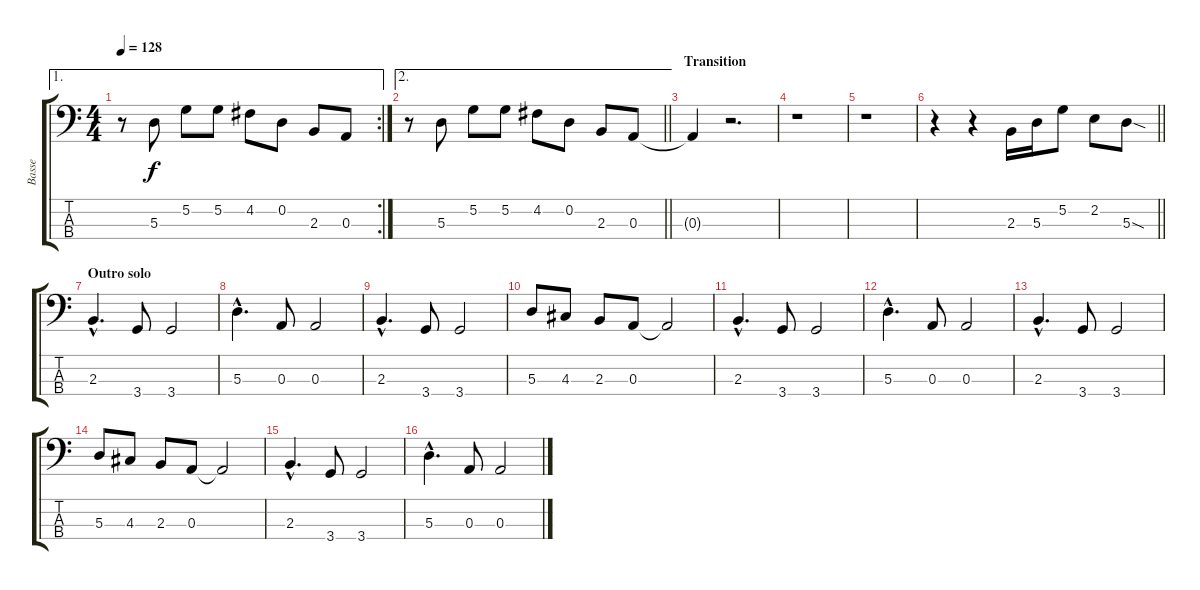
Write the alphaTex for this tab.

\track ("Basse" "Basse") {instrument electricbassfinger}
\staff {score tabs}
\tuning (G2 D2 A1 E1) {hide}
\ae 1
\rc 2
\ts (4 4)
\tempo 128
\clef f4
\ks c
r.8{dy f} 5.3.8 5.2.8 5.2.8 4.2.8 0.2.8 2.3.8 0.3.8 |
\ae 2
\barLineRight lightlight
r.8 5.3.8 5.2.8 5.2.8 4.2.8 0.2.8 2.3.8 0.3.8 |
\section ("" "Transition")
0.3{t}.4 r.2{d} |
r.1 |
r.1 |
\barLineRight lightlight
r.4 r.4 2.3.16 5.3.16 5.2.8 2.2.8 5.3{sod}.8 |
\section ("" "Outro solo")
2.3{hac}.4{d} 3.4.8 3.4.2 |
5.3{hac}.4{d} 0.3.8 0.3.2 |
2.3{hac}.4{d} 3.4.8 3.4.2 |
5.3.8 4.3.8 2.3.8 0.3.8 0.3{t}.2 |
2.3{hac}.4{d} 3.4.8 3.4.2 |
5.3{hac}.4{d} 0.3.8 0.3.2 |
2.3{hac}.4{d} 3.4.8 3.4.2 |
5.3.8 4.3.8 2.3.8 0.3.8 0.3{t}.2 |
2.3{hac}.4{d} 3.4.8 3.4.2 |
5.3{hac}.4{d} 0.3.8 0.3.2
